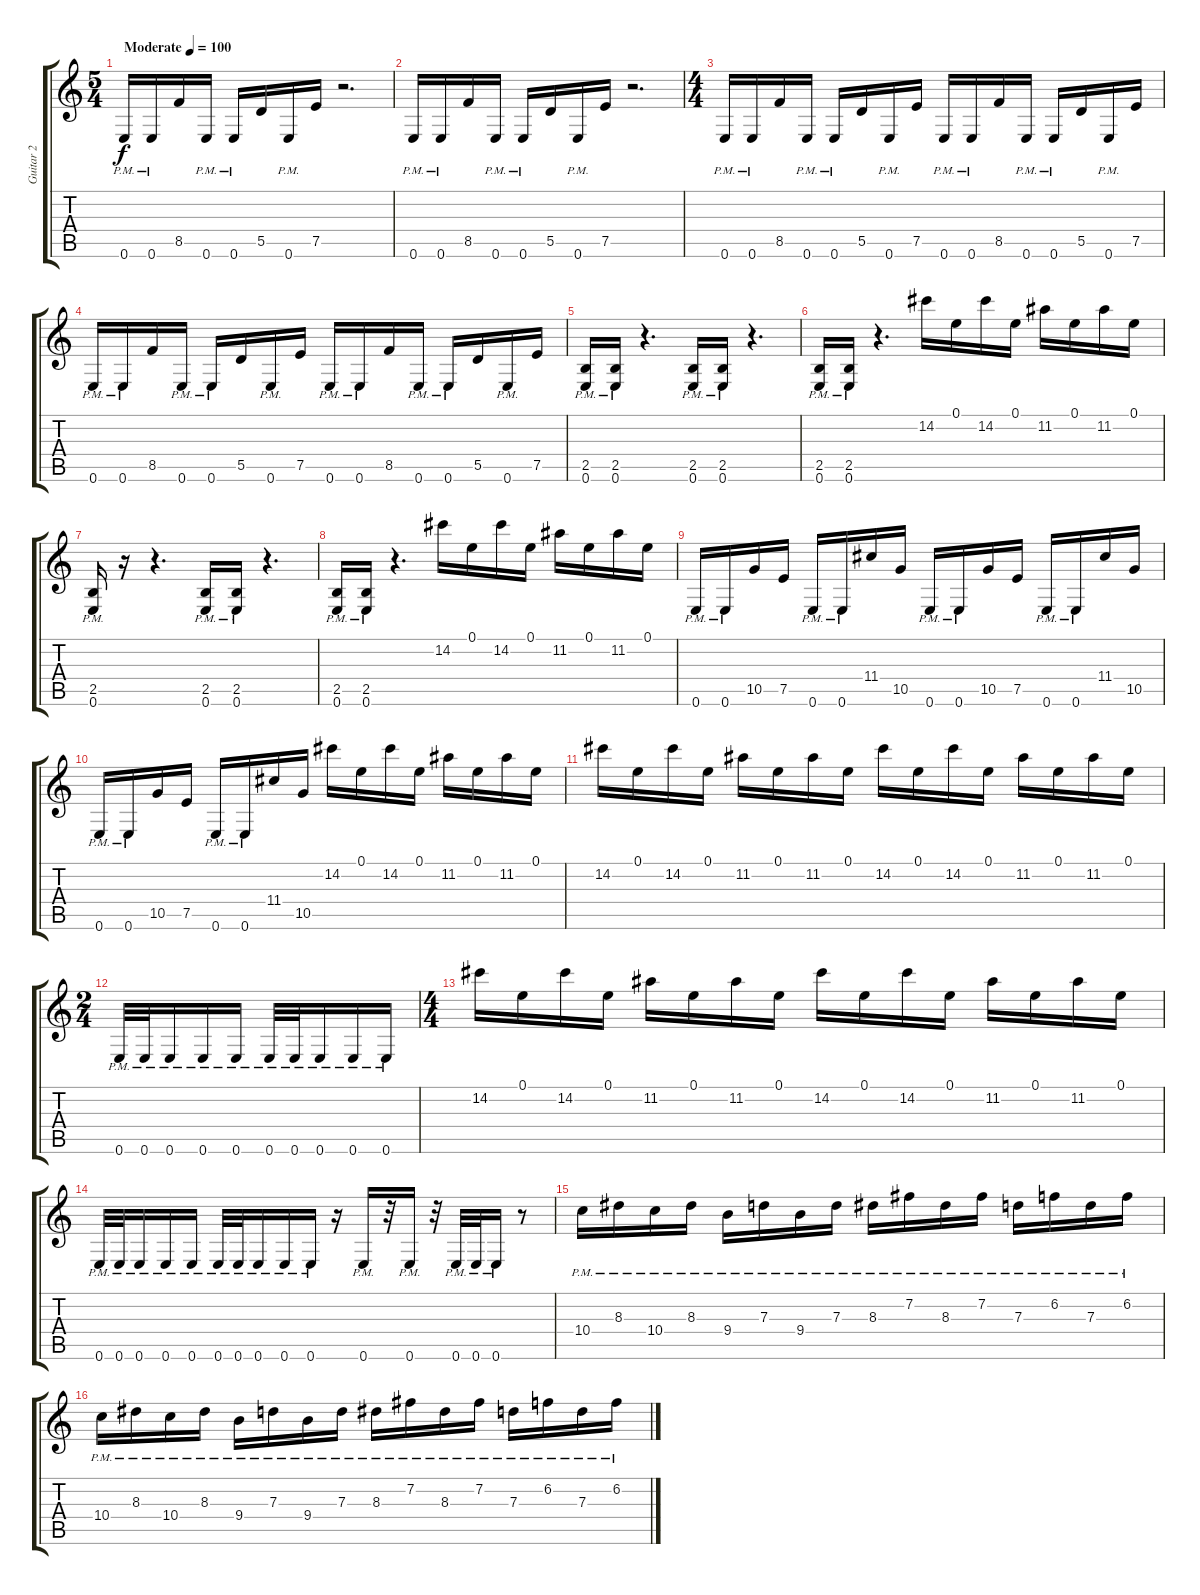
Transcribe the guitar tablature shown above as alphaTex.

\track ("Guitar 2" "Guitar 2") {instrument distortionguitar}
\staff {score tabs}
\tuning (E4 B3 G3 D3 A2 E2) {hide}
\ts (5 4)
\tempo (100 "Moderate")
\clef g2
\ks c
0.6{pm}.16{dy f instrument distortionguitar} 0.6{pm}.16 8.5.16 0.6{pm}.16 0.6{pm}.16 5.5.16 0.6{pm}.16 7.5.16 r.2{d} |
0.6{pm}.16 0.6{pm}.16 8.5.16 0.6{pm}.16 0.6{pm}.16 5.5.16 0.6{pm}.16 7.5.16 r.2{d} |
\ts (4 4)
0.6{pm}.16 0.6{pm}.16 8.5.16 0.6{pm}.16 0.6{pm}.16 5.5.16 0.6{pm}.16 7.5.16 0.6{pm}.16 0.6{pm}.16 8.5.16 0.6{pm}.16 0.6{pm}.16 5.5.16 0.6{pm}.16 7.5.16 |
0.6{pm}.16 0.6{pm}.16 8.5.16 0.6{pm}.16 0.6{pm}.16 5.5.16 0.6{pm}.16 7.5.16 0.6{pm}.16 0.6{pm}.16 8.5.16 0.6{pm}.16 0.6{pm}.16 5.5.16 0.6{pm}.16 7.5.16 |
(2.5{pm} 0.6{pm}).16 (2.5{pm} 0.6{pm}).16 r.4{d} (2.5{pm} 0.6{pm}).16 (2.5{pm} 0.6{pm}).16 r.4{d} |
(2.5{pm} 0.6{pm}).16 (2.5{pm} 0.6{pm}).16 r.4{d} 14.2.16 0.1.16 14.2.16 0.1.16 11.2.16 0.1.16 11.2.16 0.1.16 |
(2.5{pm} 0.6{pm}).16 r.16 r.4{d} (2.5{pm} 0.6{pm}).16 (2.5{pm} 0.6{pm}).16 r.4{d} |
(2.5{pm} 0.6{pm}).16 (2.5{pm} 0.6{pm}).16 r.4{d} 14.2.16 0.1.16 14.2.16 0.1.16 11.2.16 0.1.16 11.2.16 0.1.16 |
0.6{pm}.16 0.6{pm}.16 10.5.16 7.5.16 0.6{pm}.16 0.6{pm}.16 11.4.16 10.5.16 0.6{pm}.16 0.6{pm}.16 10.5.16 7.5.16 0.6{pm}.16 0.6{pm}.16 11.4.16 10.5.16 |
0.6{pm}.16 0.6{pm}.16 10.5.16 7.5.16 0.6{pm}.16 0.6{pm}.16 11.4.16 10.5.16 14.2.16 0.1.16 14.2.16 0.1.16 11.2.16 0.1.16 11.2.16 0.1.16 |
14.2.16 0.1.16 14.2.16 0.1.16 11.2.16 0.1.16 11.2.16 0.1.16 14.2.16 0.1.16 14.2.16 0.1.16 11.2.16 0.1.16 11.2.16 0.1.16 |
\ts (2 4)
0.6{pm}.32 0.6{pm}.32 0.6{pm}.16 0.6{pm}.16 0.6{pm}.16 0.6{pm}.32 0.6{pm}.32 0.6{pm}.16 0.6{pm}.16 0.6{pm}.16 |
\ts (4 4)
14.2.16 0.1.16 14.2.16 0.1.16 11.2.16 0.1.16 11.2.16 0.1.16 14.2.16 0.1.16 14.2.16 0.1.16 11.2.16 0.1.16 11.2.16 0.1.16 |
0.6{pm}.32 0.6{pm}.32 0.6{pm}.16 0.6{pm}.16 0.6{pm}.16 0.6{pm}.32 0.6{pm}.32 0.6{pm}.16 0.6{pm}.16 0.6{pm}.16 r.16 0.6{pm}.16 r.32 0.6{pm}.16 r.32 0.6{pm}.32 0.6{pm}.32 0.6{pm}.16 r.8 |
10.4{pm}.16 8.3{pm}.16 10.4{pm}.16 8.3{pm}.16 9.4{pm}.16 7.3{pm}.16 9.4{pm}.16 7.3{pm}.16 8.3{pm}.16 7.2{pm}.16 8.3{pm}.16 7.2{pm}.16 7.3{pm}.16 6.2{pm}.16 7.3{pm}.16 6.2{pm}.16 |
10.4{pm}.16 8.3{pm}.16 10.4{pm}.16 8.3{pm}.16 9.4{pm}.16 7.3{pm}.16 9.4{pm}.16 7.3{pm}.16 8.3{pm}.16 7.2{pm}.16 8.3{pm}.16 7.2{pm}.16 7.3{pm}.16 6.2{pm}.16 7.3{pm}.16 6.2{pm}.16
